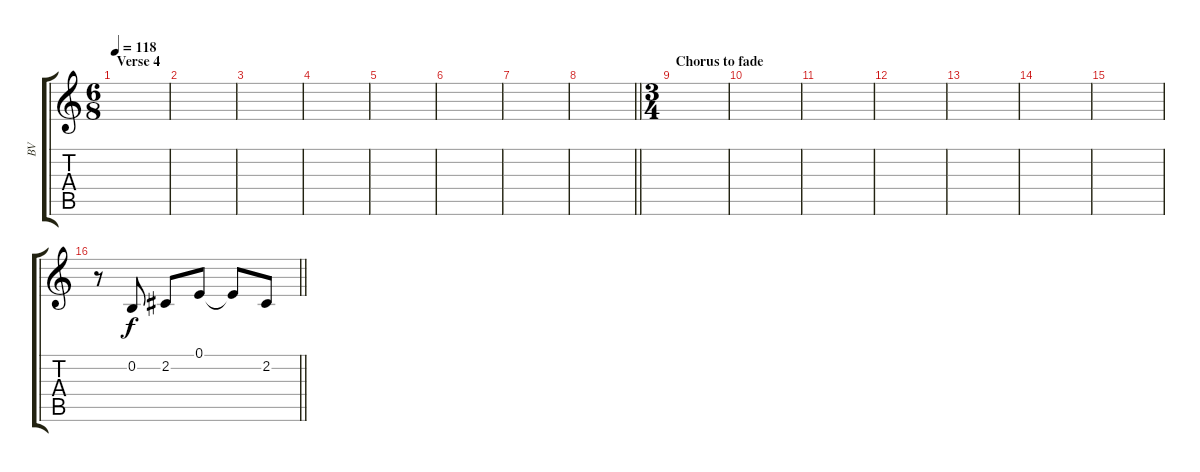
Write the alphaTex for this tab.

\track ("BV" "BV") {instrument brightacousticpiano}
\staff {score tabs}
\tuning (E4 B3 G3 D3 A2 E2) {hide}
\ts (6 8)
\section ("" "Verse 4")
\tempo 118
\clef g2
\ks c
|
|
|
|
|
|
|
\barLineRight lightlight
|
\ts (3 4)
\section ("" "Chorus to fade")
|
|
|
|
|
|
|
\barLineRight lightlight
r.8 0.2.8 2.2.8 0.1.8 0.1{t}.8 2.2.8
